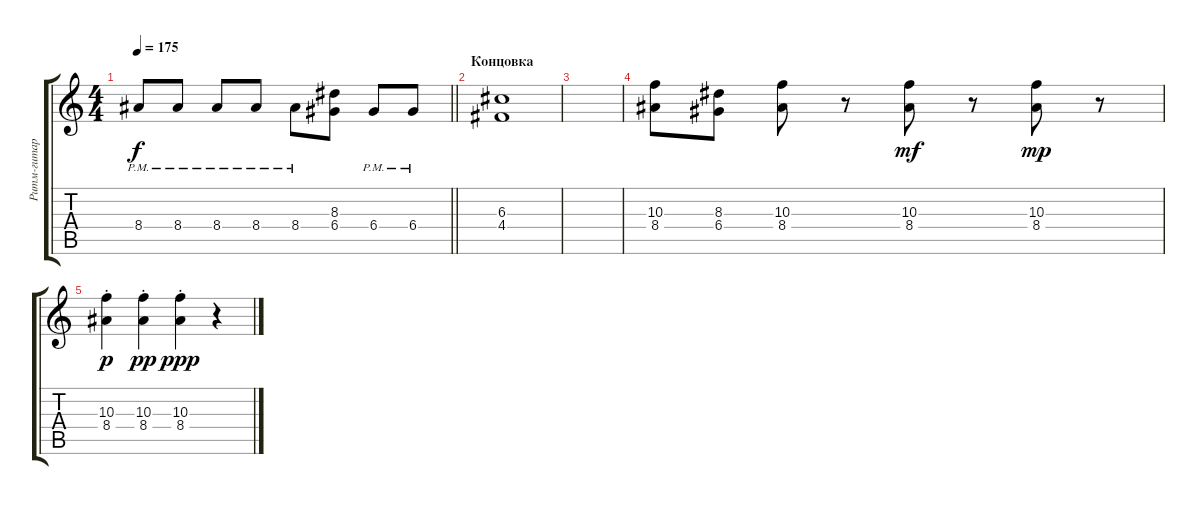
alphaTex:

\track ("Ритм-гитара" "Ритм-гитар") {instrument distortionguitar}
\staff {score tabs}
\tuning (E4 B3 G3 D3 A2 E2) {hide}
\ts (4 4)
\tempo 175
\clef g2
\barLineRight lightlight
\ks c
8.4{pm}.8{dy f} 8.4{pm}.8 8.4{pm}.8 8.4{pm}.8 8.4{pm}.8 (8.3 6.4).8 6.4{pm}.8 6.4{pm}.8 |
\section ("" "Концовка")
(6.3 4.4).1 |
|
(10.3 8.4).8 (8.3 6.4).8 (10.3 8.4).8 r.8 (10.3 8.4).8{dy mf} r.8 (10.3 8.4).8{dy mp} r.8 |
(10.3{st} 8.4{st}).4{dy p} (10.3{st} 8.4{st}).4{dy pp} (10.3{st} 8.4{st}).4{dy ppp} r.4
